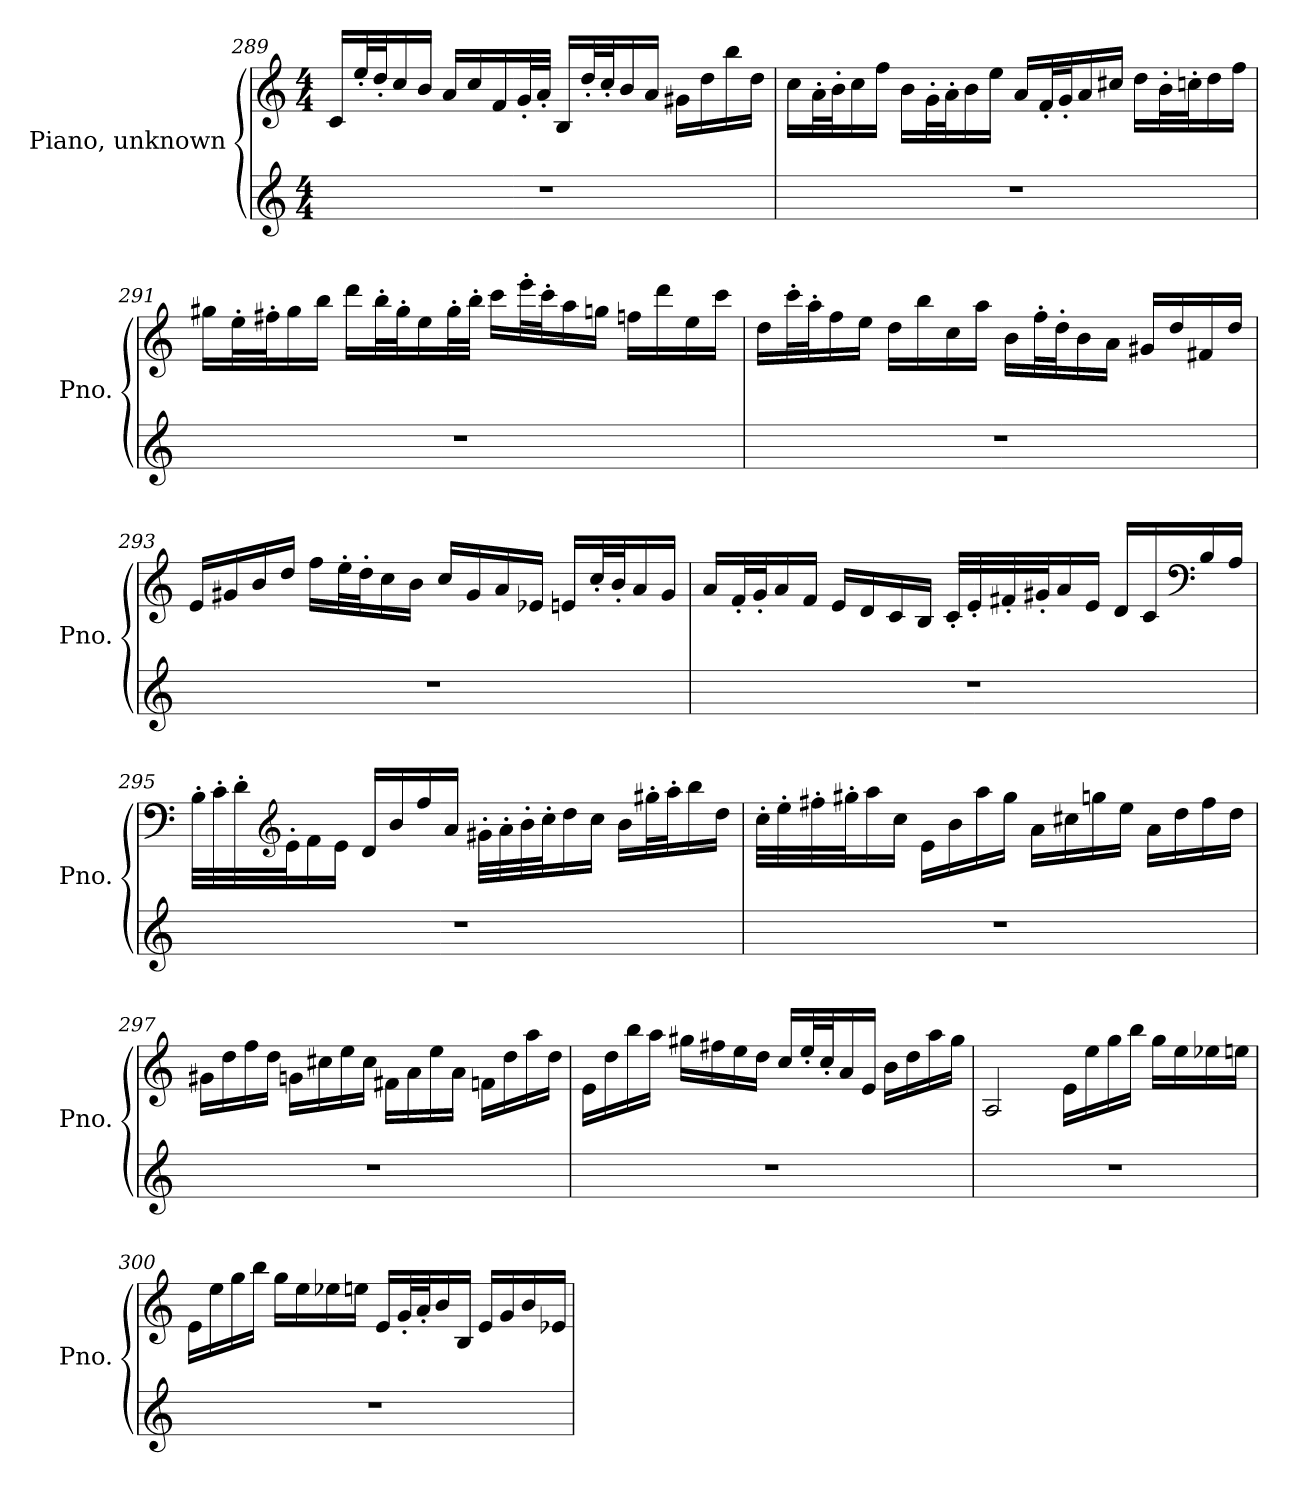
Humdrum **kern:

**kern	**kern
*part1	*part1
*staff2	*staff1
*I"Piano, unknown	*
*I'Pno.	*
!!LO:LB:g=z
*clefG2	*clefG2
*k[]	*k[]
*M4/4	*M4/4
=289	=289
1r	16c/LL
.	32ee'/L
.	32dd'/J
.	16cc/
.	16b/JJ
.	16a/LL
.	16cc/
.	16f/
.	32g'/L
.	32a'/JJJ
.	16B/LL
.	32dd'/L
.	32cc'/J
.	16b/
.	16a/JJ
.	16g#X\LL
.	16dd\
.	16bb\
.	16dd\JJ
=290	=290
1r	16cc\LL
.	32a'\L
.	32b'\J
.	16cc\
.	16ff\JJ
.	16b\LL
.	32g'\L
.	32a'\J
.	16b\
.	16ee\JJ
.	16a/LL
.	32f'/L
.	32g'/J
.	16a/
.	16cc#X/JJ
.	16dd\LL
.	32b'\L
.	32ccn'\J
.	16dd\
.	16ff\JJ
!!LO:LB:g=z
=291	=291
1r	16gg#X\LL
.	32ee'\L
.	32ff#X'\J
.	16gg#\
.	16bb\JJ
.	16ddd\LL
.	32bb'\L
.	32gg#'\J
.	16ee\
.	32gg#'\L
.	32bb'\JJJ
.	16ccc\LL
.	32eee'\L
.	32ccc'\J
.	16aa\
.	16ggn\JJ
.	16ffn\LL
.	16ddd\
.	16ee\
.	16ccc\JJ
=292	=292
1r	16dd\LL
.	32ccc'\L
.	32aa'\J
.	16ff\
.	16ee\JJ
.	16dd\LL
.	16bb\
.	16cc\
.	16aa\JJ
.	16b\LL
.	32ff'\L
.	32dd'\J
.	16b\
.	16a\JJ
.	16g#X/LL
.	16dd/
.	16f#X/
.	16dd/JJ
!!LO:LB:g=z
=293	=293
1r	16e/LL
.	16g#X/
.	16b/
.	16dd/JJ
.	16ff\LL
.	32ee'\L
.	32dd'\J
.	16cc\
.	16b\JJ
.	16cc/LL
.	16g#/
.	16a/
.	16e-X/JJ
.	16en/LL
.	32cc'/L
.	32b'/J
.	16a/
.	16g#/JJ
=294	=294
1r	16a/LL
.	32f'/L
.	32g'/J
.	16a/
.	16f/JJ
.	16e/LL
.	16d/
.	16c/
.	16B/JJ
.	32c'/LLL
.	32e'/
.	32f#X'/
.	32g#X'/J
.	16a/
.	16e/JJ
.	16d/LL
.	16c/
*	*clefF4
.	16B/
.	16A/JJ
!!LO:LB:g=z
=295	=295
1r	32B'\LLL
.	32c'\
.	32d'\
*	*clefG2
.	32e'\J
.	16f\
.	16e\JJ
.	16d/LL
.	16b/
.	16ff/
.	16a/JJ
.	32g#X'\LLL
.	32a'\
.	32b'\
.	32cc'\J
.	16dd\
.	16cc\JJ
.	16b\LL
.	32gg#X'\L
.	32aa'\J
.	16bb\
.	16dd\JJ
=296	=296
1r	32cc'\LLL
.	32ee'\
.	32ff#X'\
.	32gg#X'\J
.	16aa\
.	16cc\JJ
.	16e\LL
.	16b\
.	16aa\
.	16gg#\JJ
.	16a\LL
.	16cc#X\
.	16ggn\
.	16ee\JJ
.	16a\LL
.	16dd\
.	16ff#\
.	16dd\JJ
!!LO:LB:g=z
=297	=297
1r	16g#X\LL
.	16dd\
.	16ff\
.	16dd\JJ
.	16gn\LL
.	16cc#X\
.	16ee\
.	16cc#\JJ
.	16f#X\LL
.	16a\
.	16ee\
.	16a\JJ
.	16fn\LL
.	16dd\
.	16aa\
.	16dd\JJ
=298	=298
1r	16e\LL
.	16dd\
.	16bb\
.	16aa\JJ
.	16gg#X\LL
.	16ff#X\
.	16ee\
.	16dd\JJ
.	16cc/LL
.	32ee'/L
.	32cc'/J
.	16a/
.	16e/JJ
.	16b\LL
.	16dd\
.	16aa\
.	16gg#\JJ
!!LO:PB:g=z
=299	=299
1r	2A/
.	16e\LL
.	16ee\
.	16gg\
.	16bb\JJ
.	16gg\LL
.	16ee\
.	16ee-X\
.	16een\JJ
=300	=300
1r	16e\LL
.	16ee\
.	16gg\
.	16bb\JJ
.	16gg\LL
.	16ee\
.	16ee-X\
.	16een\JJ
.	16e/LL
.	32g'/L
.	32a'/J
.	16b/
.	16B/JJ
.	16e/LL
.	16g/
.	16b/
.	16e-X/JJ
=	=
*-	*-
